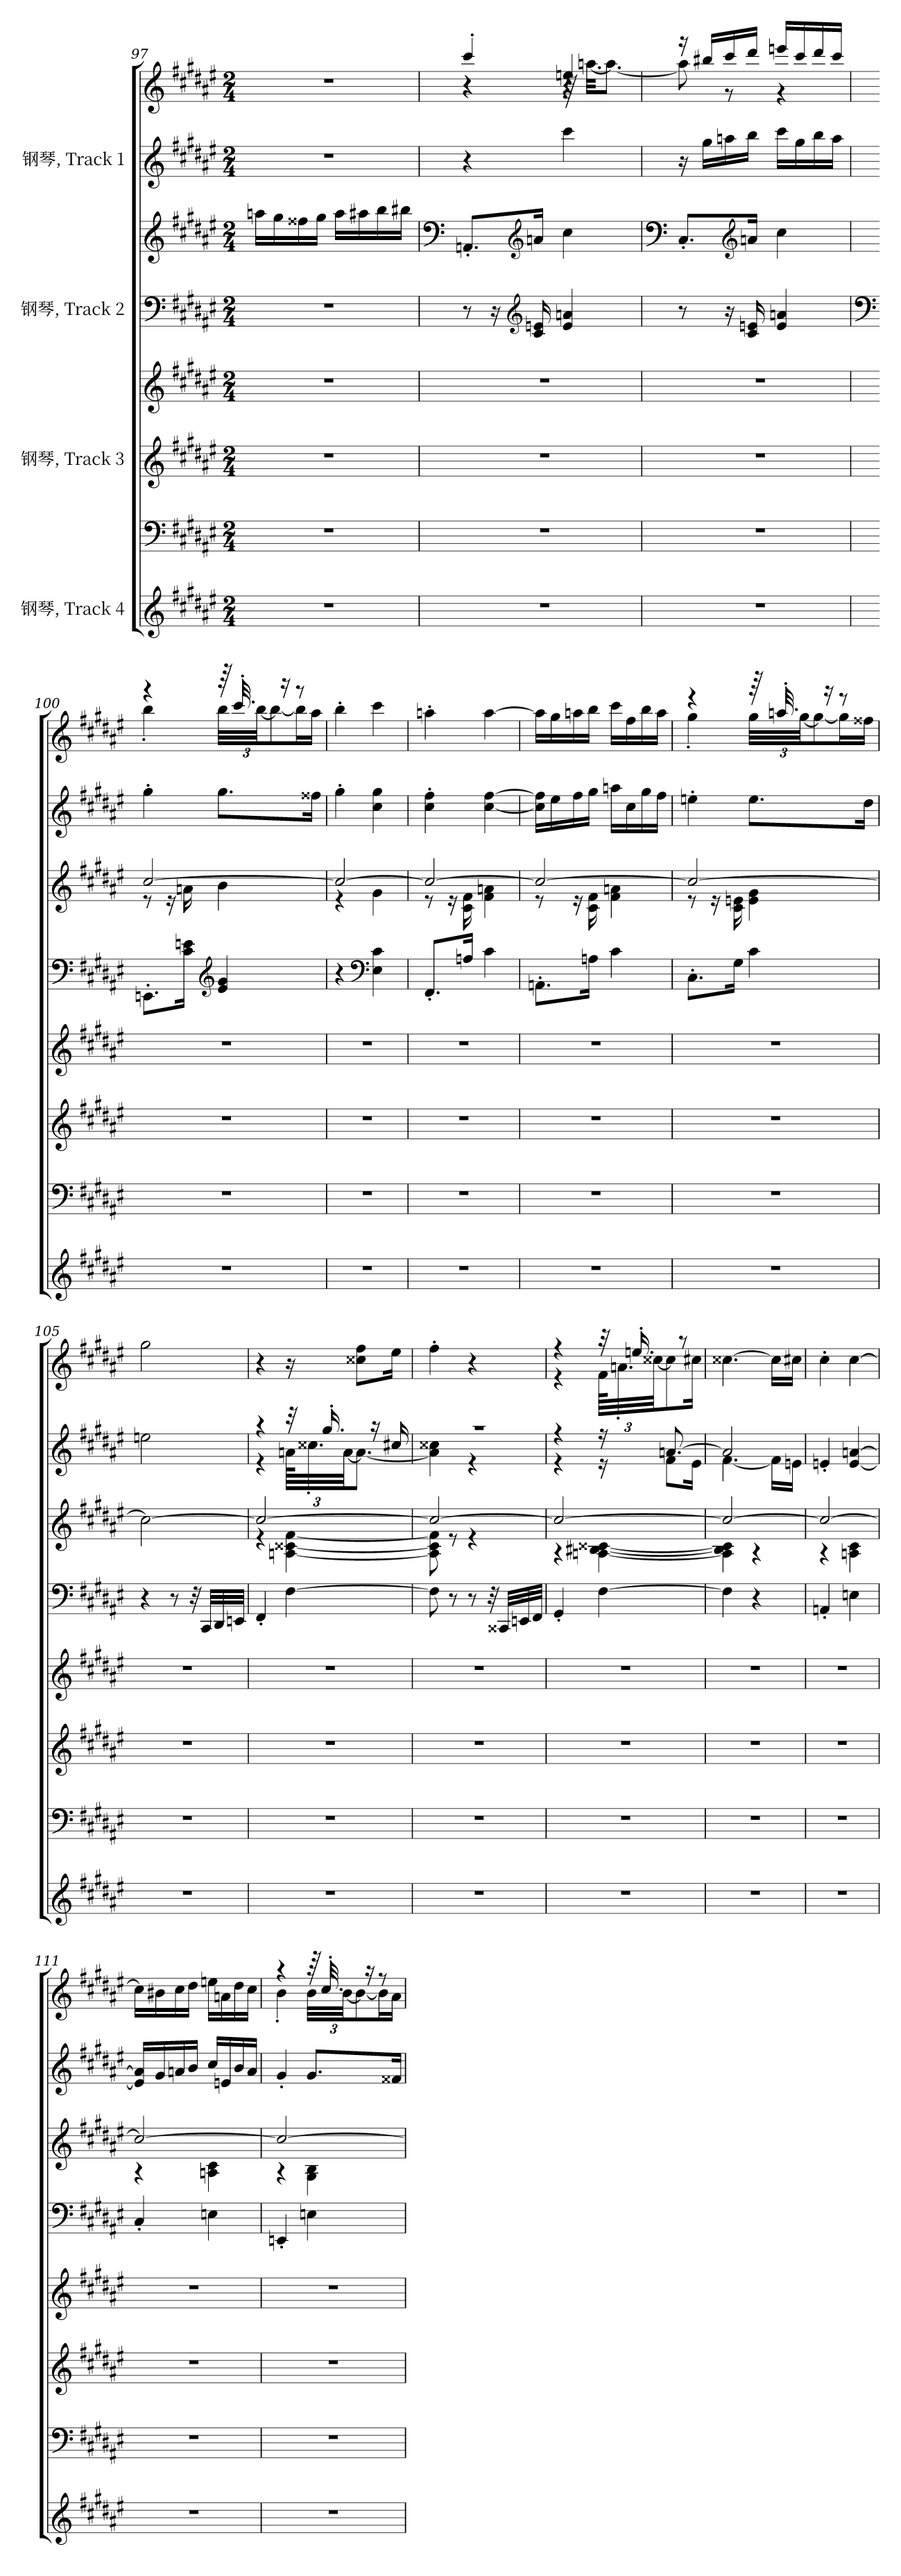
**kern	**kern	**kern	**kern	**kern	**kern	**kern	**kern
*part4	*part4	*part3	*part3	*part2	*part2	*part1	*part1
*staff8	*staff7	*staff6	*staff5	*staff4	*staff3	*staff2	*staff1
*I"钢琴, Track 4	*	*I"钢琴, Track 3	*	*I"钢琴, Track 2	*	*I"钢琴, Track 1	*
!!LO:PB:g=z
*clefG2	*clefF4	*clefG2	*clefG2	*clefF4	*clefG2	*clefG2	*clefG2
*k[f#c#g#d#a#e#]	*k[f#c#g#d#a#e#]	*k[f#c#g#d#a#e#]	*k[f#c#g#d#a#e#]	*k[f#c#g#d#a#e#]	*k[f#c#g#d#a#e#]	*k[f#c#g#d#a#e#]	*k[f#c#g#d#a#e#]
*M2/4	*M2/4	*M2/4	*M2/4	*M2/4	*M2/4	*M2/4	*M2/4
=97	=97	=97	=97	=97	=97	=97	=97
2r	2r	2r	2r	2r	16aan\LL	2r	2r
.	.	.	.	.	16gg#\	.	.
.	.	.	.	.	16ff##X\	.	.
.	.	.	.	.	16gg#\JJ	.	.
.	.	.	.	.	16aa\LL	.	.
.	.	.	.	.	16aa#X\	.	.
.	.	.	.	.	16bb\	.	.
.	.	.	.	.	16bb#X\JJ	.	.
=98	=98	=98	=98	=98	=98	=98	=98
*	*	*	*	*	*clefF4	*	*
*	*	*	*	*	*	*	*^
*	*	*	*	*	*	*	*	*^
2r	2r	2r	2r	8r	8.AAn'/L	4r	4ccc#'/	4r	4r
.	.	.	.	16r	.	.	.	.	.
*	*	*	*	*clefG2	*clefG2	*	*	*	*
.	.	.	.	16c#/ 16en/	16an/Jk	.	.	.	.
.	.	.	.	4e/ 4an/	4cc#\	4ccc#\	4r	64r	4een/
.	.	.	.	.	.	.	.	[32.aan\KKL	.
.	.	.	.	.	.	.	.	8.aa\J_	.
*	*	*	*	*	*	*	*v	*v	*v
!!LO:PB:g=z
=99	=99	=99	=99	=99	=99	=99	=99
*	*	*	*	*	*clefF4	*	*
*	*	*	*	*	*	*	*^
2r	2r	2r	2r	8r	8.C#'/L	16r	16r	8aa\]
.	.	.	.	.	.	16gg#\LL	16bb#X/LL	.
.	.	.	.	16r	.	16aan\	16ccc#/	8r
*	*	*	*	*	*clefG2	*	*	*
.	.	.	.	16c#/ 16en/	16an/Jk	16bb\JJ	16ddd#/JJ	.
.	.	.	.	4e/ 4an/	4cc#\	16ccc#\LL	16eeen/LL	4r
.	.	.	.	.	.	16gg#\	16ccc#/	.
.	.	.	.	.	.	16bb\	16ddd#/	.
.	.	.	.	.	.	16aa\JJ	16ccc#/JJ	.
=100	=100	=100	=100	=100	=100	=100	=100	=100
*	*	*	*	*clefF4	*	*	*	*
*	*	*	*	*	*^	*	*	*
2r	2r	2r	2r	8.EEn'\L	[2cc#/	8r	4gg#'\	4r	4bb'\
.	.	.	.	.	.	16r	.	.	.
.	.	.	.	16c#\ 16en\Jk	.	16an\	.	.	.
*	*	*	*	*clefG2	*	*	*	*	*
*	*	*	*	*	*	*	*	*	*Xbrackettup
.	.	.	.	4e/ 4g#/	.	4b\	8.gg#\L	64r	48bb\LLL
.	.	.	.	.	.	.	.	32.ccc#'/	.
.	.	.	.	.	.	.	.	.	[48bb\JJ
.	.	.	.	.	.	.	.	.	12bb\_
.	.	.	.	.	.	.	.	16r	.
.	.	.	.	.	.	.	.	8r	16bb\L]
.	.	.	.	.	.	.	16ff##X\Jk	.	16aa#\JJ
*	*	*	*	*	*	*	*	*v	*v
=101	=101	=101	=101	=101	=101	=101	=101	=101
2r	2r	2r	2r	4r	2cc#/_	4r	4gg#'\	4bb'\
*	*	*	*	*clefF4	*	*	*	*
.	.	.	.	4E#\ 4c#\	.	4g#\	4cc#\ 4gg#\	4ccc#\
!!LO:PB:g=z
=102	=102	=102	=102	=102	=102	=102	=102	=102
2r	2r	2r	2r	8.FF#'/L	2cc#/_	8r	4cc#\' 4ff#\'	4aan'\
.	.	.	.	.	.	16r	.	.
.	.	.	.	16An/Jk	.	16c#\ 16f#\	.	.
.	.	.	.	4c#\	.	4f#\ 4an\	[4cc#\ [4ff#\	[4aa\
=103	=103	=103	=103	=103	=103	=103	=103	=103
2r	2r	2r	2r	8.AAn'\L	2cc#/_	8r	16cc#\] 16ff#\]LL	16aa\LL]
.	.	.	.	.	.	.	16ee#\	16gg#\
.	.	.	.	.	.	16r	16ff#\	16aan\
.	.	.	.	16An\Jk	.	16c#\ 16f#\	16gg#\JJ	16bb\JJ
.	.	.	.	4c#\	.	4f#\ 4an\	16aan\LL	16ccc#\LL
.	.	.	.	.	.	.	16cc#\	16ff#\
.	.	.	.	.	.	.	16gg#\	16bb\
.	.	.	.	.	.	.	16ff#\JJ	16aa\JJ
=104	=104	=104	=104	=104	=104	=104	=104	=104
*	*	*	*	*	*	*	*	*^
2r	2r	2r	2r	8.C#'\L	2cc#/_	8r	4een'\	4r	4gg#'\
.	.	.	.	.	.	16r	.	.	.
.	.	.	.	16G#\Jk	.	16c#\ 16en\	.	.	.
.	.	.	.	4c#\	.	4e\ 4g#\	8.ee\L	64r	48gg#\LLL
.	.	.	.	.	.	.	.	32.aan'/	.
.	.	.	.	.	.	.	.	.	[48gg#\JJ
.	.	.	.	.	.	.	.	.	12gg#\_
.	.	.	.	.	.	.	.	16r	.
.	.	.	.	.	.	.	.	8r	16gg#\L]
.	.	.	.	.	.	.	16dd#\Jk	.	16ff##X\JJ
*	*	*	*	*	*v	*v	*	*v	*v
=105	=105	=105	=105	=105	=105	=105	=105
2r	2r	2r	2r	4r	2cc#\_	2een\	2gg#\
.	.	.	.	8r	.	.	.
.	.	.	.	32r	.	.	.
.	.	.	.	32CC#/LLL	.	.	.
.	.	.	.	32DD#/	.	.	.
.	.	.	.	32EEn/JJJ	.	.	.
!!LO:PB:g=z
=106	=106	=106	=106	=106	=106	=106	=106
*	*	*	*	*	*^	*^	*
2r	2r	2r	2r	4FF#'/	2cc#/_	4r	4r	4r	4r
*	*	*	*	*	*	*	*	*Xbrackettup	*
.	.	.	.	[4F#\	.	[4An\ [4c##X\ [4f#\	32r	96an\KLLL	16r
.	.	.	.	.	.	.	.	48.cc##X'\	.
.	.	.	.	.	.	.	16.gg#'/	.	.
.	.	.	.	.	.	.	.	[48a\JJ	.
.	.	.	.	.	.	.	.	8.a\J_	8cc##X\ 8ff#\L
.	.	.	.	.	.	.	16r	.	.
.	.	.	.	.	.	.	16cc#X/	.	16ee#\Jk
=107	=107	=107	=107	=107	=107	=107	=107	=107	=107
2r	2r	2r	2r	8F#\]	2cc#/_	8A\] 8c##\] 8f#\]	2r	4a\] 4cc##X\	4ff#'\
.	.	.	.	8r	.	8r	.	.	.
.	.	.	.	8r	.	4r	.	4r	4r
.	.	.	.	32r	.	.	.	.	.
.	.	.	.	32CC##X/LLL	.	.	.	.	.
.	.	.	.	32EEn/	.	.	.	.	.
.	.	.	.	32FF#/JJJ	.	.	.	.	.
=108	=108	=108	=108	=108	=108	=108	=108	=108	=108
*	*	*	*	*	*	*	*	*	*^
2r	2r	2r	2r	4GG#'/	2cc#/_	4r	4r	4r	4r	4r
.	.	.	.	[4F#\	.	[4An\ [4B#X\ [4c##X\	16r	16r	32r	96f#\KLLL
.	.	.	.	.	.	.	.	.	.	48.an'\
.	.	.	.	.	.	.	.	.	16.een'/	.
.	.	.	.	.	.	.	.	.	.	[48cc##X\JJ
.	.	.	.	.	.	.	[8.an/	8f#\L	.	8cc##\]
.	.	.	.	.	.	.	.	.	8r	.
.	.	.	.	.	.	.	.	16e#\Jk	.	16cc#X\Jk
*	*	*	*	*	*	*	*	*	*v	*v
!!LO:PB:g=z
=109	=109	=109	=109	=109	=109	=109	=109	=109	=109
2r	2r	2r	2r	4F#\]	2cc#/_	4A\] 4B#\] 4c##\]	2a/]	[4.f#\	[4.cc##X\
.	.	.	.	4r	.	4r	.	.	.
.	.	.	.	.	.	.	.	16f#\LL]	16cc##\LL]
.	.	.	.	.	.	.	.	16en\JJ	16cc#X\JJ
*	*	*	*	*	*	*	*v	*v	*
=110	=110	=110	=110	=110	=110	=110	=110	=110
*	*	*	*	*	*	*	*	*MM78
2r	2r	2r	2r	4AAn'/	2cc#/_	4r	4en'/	4cc#'\
.	.	.	.	4En\	.	4An\ 4c#\	[4e/ [4an/	[4cc#\
=111	=111	=111	=111	=111	=111	=111	=111	=111
2r	2r	2r	2r	4C#'/	2cc#/_	4r	16e/] 16a/]LL	16cc#\LL]
.	.	.	.	.	.	.	16g#/	16b#X\
.	.	.	.	.	.	.	16an/	16cc#\
.	.	.	.	.	.	.	16b/JJ	16dd#\JJ
.	.	.	.	4En\	.	4An\ 4c#\	16cc#/LL	16een\LL
.	.	.	.	.	.	.	16en/	16an\
.	.	.	.	.	.	.	16b/	16dd#\
.	.	.	.	.	.	.	16a/JJ	16cc#\JJ
=112	=112	=112	=112	=112	=112	=112	=112	=112
*	*	*	*	*	*	*	*	*^
2r	2r	2r	2r	4EEn'/	2cc#/_	4r	4g#'/	4r	4b'\
.	.	.	.	4En\	.	4G#\ 4B\	8.g#/L	64r	48b\LLL
.	.	.	.	.	.	.	.	32.cc#'/	.
.	.	.	.	.	.	.	.	.	[48b\JJ
.	.	.	.	.	.	.	.	.	12b\_
.	.	.	.	.	.	.	.	16r	.
.	.	.	.	.	.	.	.	8r	16b\L]
.	.	.	.	.	.	.	16f##X/Jk	.	16a#\JJ
*	*	*	*	*	*v	*v	*	*v	*v
=	=	=	=	=	=	=	=
*-	*-	*-	*-	*-	*-	*-	*-
